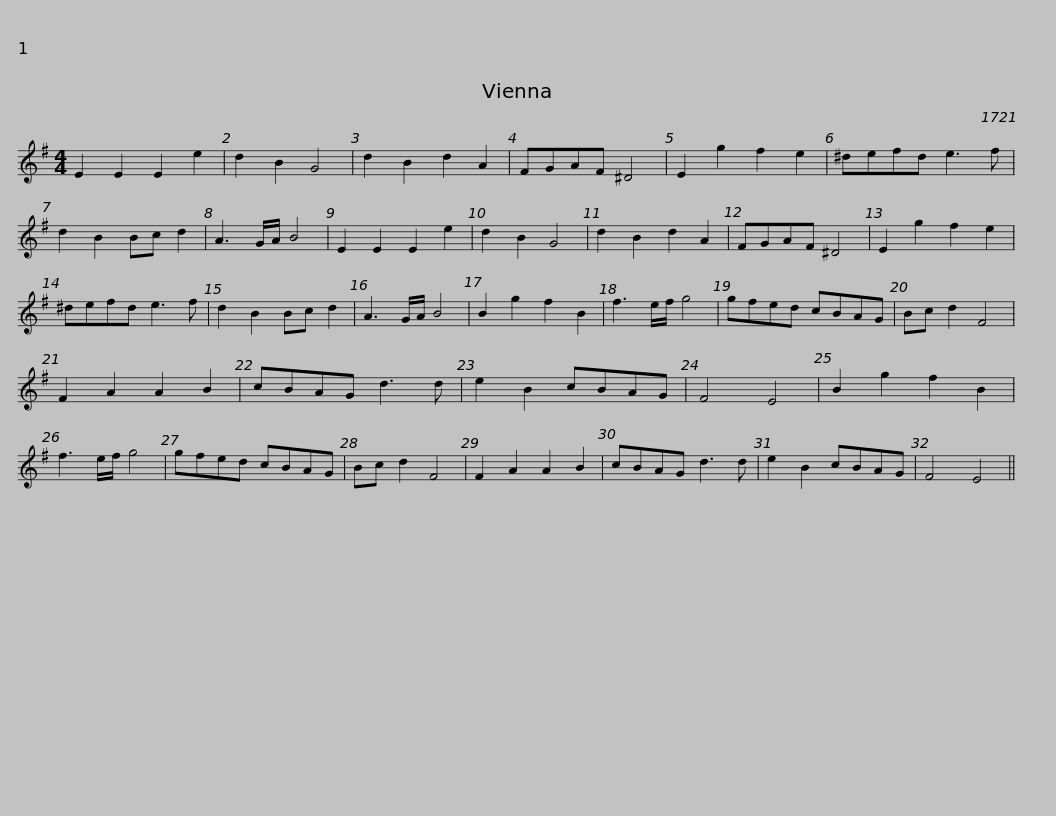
X:1
L:1/8
M:4/4
I:linebreak $
K:Emin
V:1 treble
V:1
 E2 E2 E2 e2 | d2 B2 G4 | d2 B2 d2 A2 | FGAF ^D4 | E2 g2 f2 e2 | %5
 ^defd e3 f | d2 B2 Bc d2 | A3 G/A/ B4 | E2 E2 E2 e2 |$ d2 B2 G4 | %10
 d2 B2 d2 A2 | FGAF ^D4 | E2 g2 f2 e2 | ^defd e3 f | d2 B2 Bc d2 | %15
 A3 G/A/ B4 | B2 g2 f2 B2 | f3 e/f/ g4 |$ gfed cBAG | Bc d2 F4 | %20
 F2 A2 A2 B2 | cBAG d3 d | e2 B2 cBAG | F4 E4 | B2 g2 f2 B2 | %25
 f3 e/f/ g4 |$ gfed cBAG | Bc d2 F4 | F2 A2 A2 B2 | cBAG d3 d | %30
 e2 B2 cBAG | F4 E4 || %32
